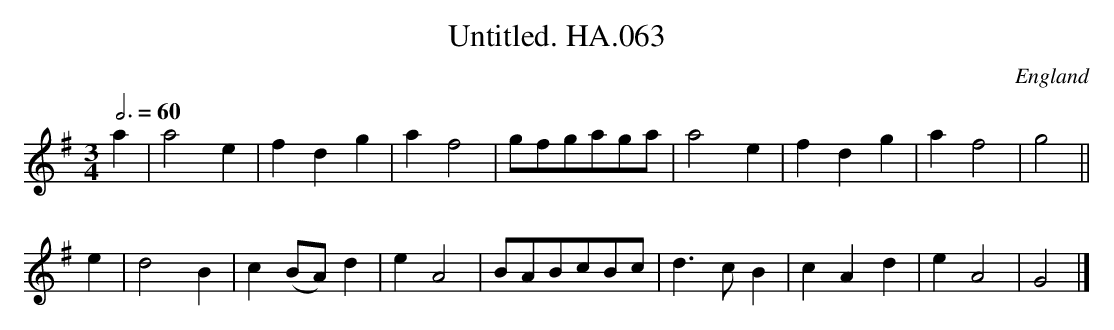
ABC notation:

X:1
T:Untitled. HA.063
M:3/4
L:1/4
Q:3/4=60
O:England
K:G major
a|a2e|fdg|af2|g/f/g/a/g/a/|a2e|fdg|af2|g2||!
e|d2B|c(B/A/)d|eA2|B/A/B/c/B/c/|d>cB|cAd|eA2|G2|]
